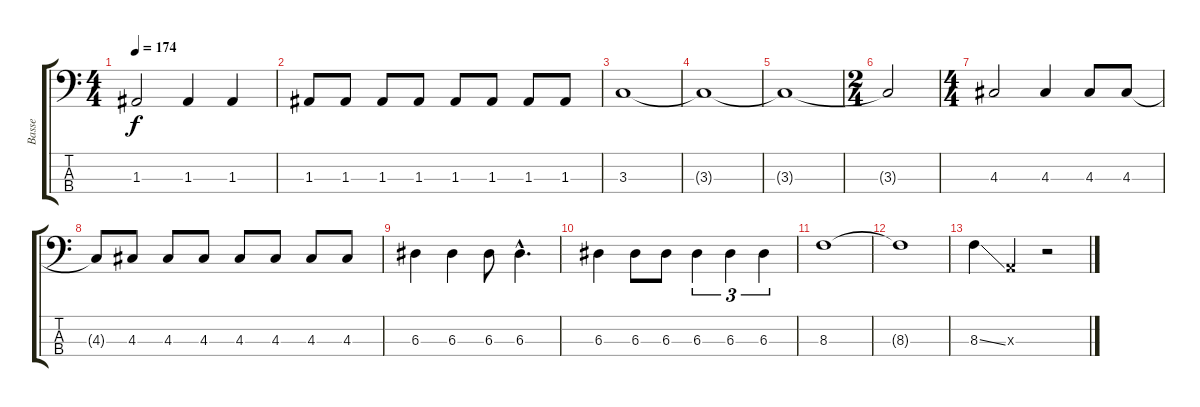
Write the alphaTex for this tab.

\track ("Basse" "Basse") {instrument electricbassfinger}
\staff {score tabs}
\tuning (G2 D2 A1 E1) {hide}
\ts (4 4)
\tempo 174
\clef f4
\ks c
1.3.2{dy f} 1.3.4 1.3.4 |
1.3.8 1.3.8 1.3.8 1.3.8 1.3.8 1.3.8 1.3.8 1.3.8 |
3.3.1 |
3.3{t}.1 |
3.3{t}.1 |
\ts (2 4)
3.3{t}.2 |
\ts (4 4)
4.3.2 4.3.4 4.3.8 4.3.8 |
4.3{t}.8 4.3.8 4.3.8 4.3.8 4.3.8 4.3.8 4.3.8 4.3.8 |
6.3.4 6.3.4 6.3.8 6.3{hac}.4{d} |
6.3.4 6.3.8 6.3.8 6.3.4{tu (3 2)} 6.3.4{tu (3 2)} 6.3.4{tu (3 2)} |
8.3.1 |
8.3{t}.1 |
8.3{ss}.4 0.3{x}.4 r.2
